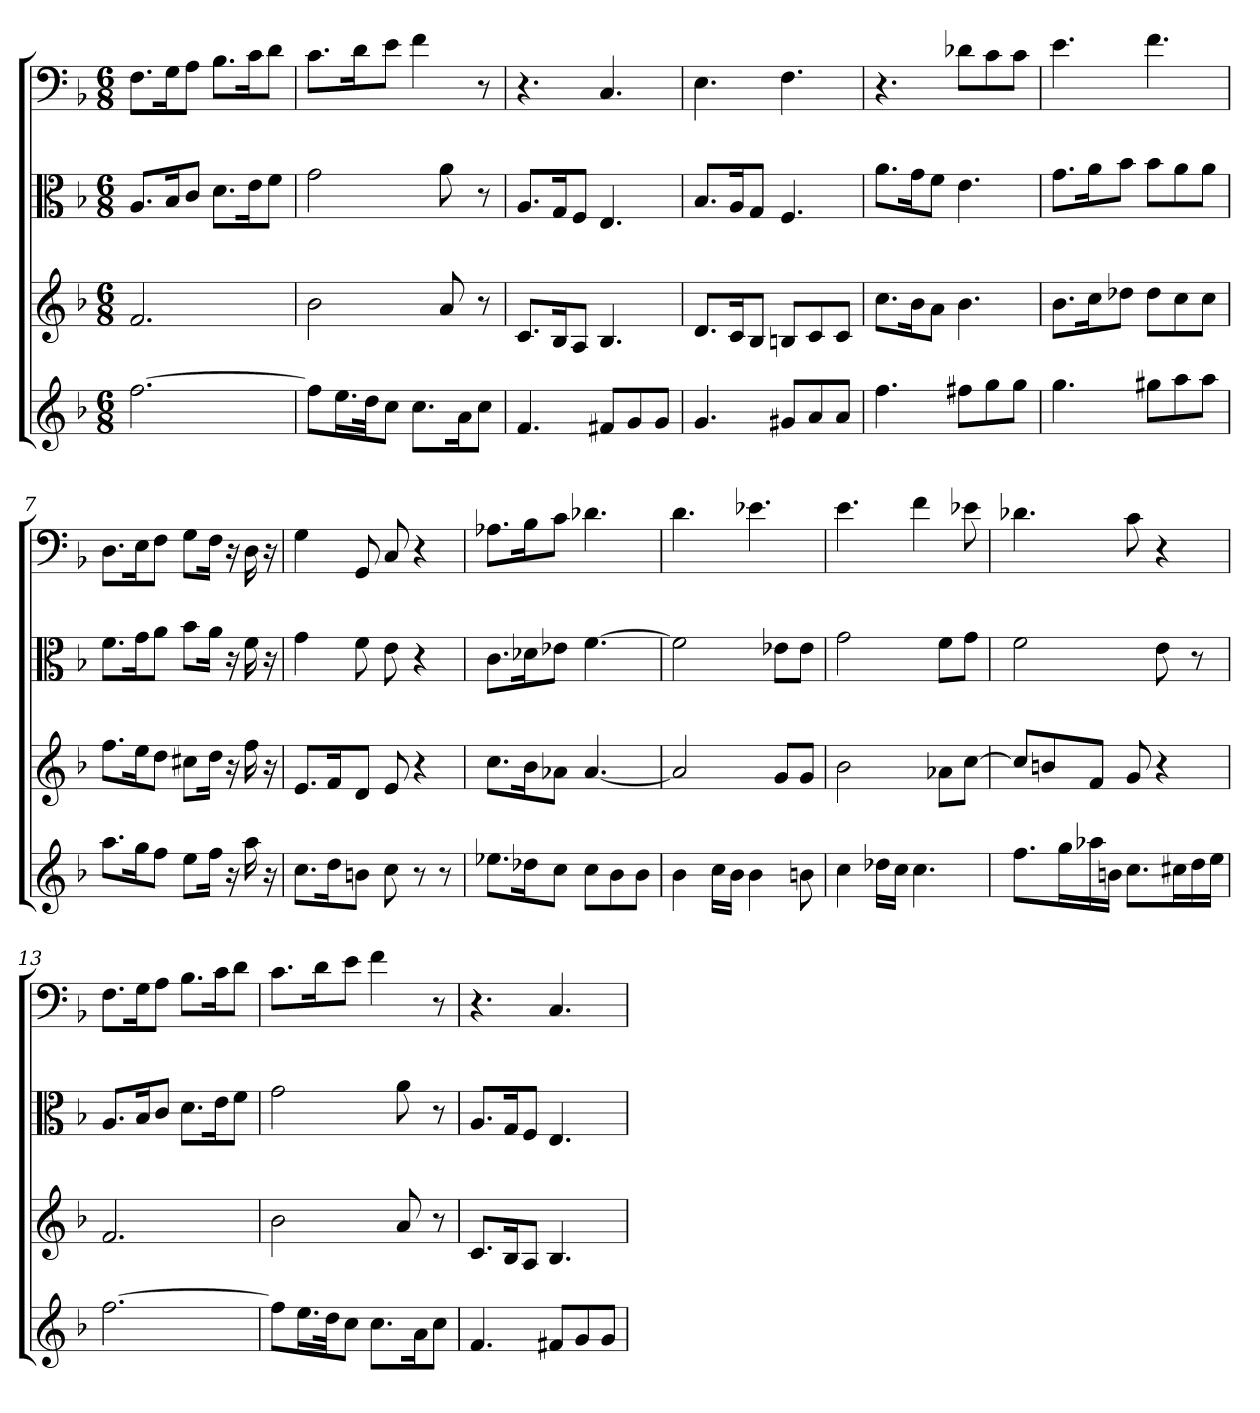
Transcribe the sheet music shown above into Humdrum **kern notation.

**kern	**kern	**kern	**kern
*part4	*part3	*part2	*part1
*staff4	*staff3	*staff2	*staff1
*	*	*clefC3	*clefF4
*k[b-]	*k[b-]	*k[b-]	*k[b-]
*F:	*F:	*F:	*F:
*M6/8	*M6/8	*M6/8	*M6/8
=1	=1	=1	=1
[2.ff	2.f	8.A/L	8.F\L
.	.	16B-/K	16G\K
.	.	8c/J	8A\J
.	.	8.d\L	8.B-\L
.	.	16e\K	16c\K
.	.	8f\J	8d\J
=2	=2	=2	=2
8ffL]	2b-	2g	8.c\L
16.eeL	.	.	.
.	.	.	16d\K
32ddJk	.	.	.
8ccJ	.	.	8e\J
8.ccL	.	.	4f
.	8a	8a	.
16aK	.	.	.
8ccJ	8r	8r	8r
=3	=3	=3	=3
4.f	8.cL	8.A/L	4.r
.	16B-K	16G/K	.
.	8AJ	8F/J	.
8f#XL	4.B-	4.E	4.C
8g	.	.	.
8gJ	.	.	.
=4	=4	=4	=4
4.g	8.dL	8.B-/L	4.E
.	16cK	16A/K	.
.	8B-J	8G/J	.
8g#XL	8BnL	4.F	4.F
8a	8c	.	.
8aJ	8cJ	.	.
=5	=5	=5	=5
4.ff	8.ccL	8.a\L	4.r
.	16b-K	16g\K	.
.	8aJ	8f\J	.
8ff#XL	4.b-	4.e	8d-X\L
8gg	.	.	8c\
8ggJ	.	.	8c\J
=6	=6	=6	=6
4.gg	8.b-L	8.g\L	4.e
.	16ccK	16a\K	.
.	8dd-XJ	8b-\J	.
8gg#XL	8dd-L	8b-\L	4.f
8aa	8cc	8a\	.
8aaJ	8ccJ	8a\J	.
=7	=7	=7	=7
8.aaL	8.ffL	8.f\L	8.D\L
16ggK	16eeK	16g\K	16E\K
8ffJ	8ddJ	8a\J	8F\J
8eeL	8cc#XL	8b-\L	8G\L
16ffJk	16ddJk	16a\Jk	16F\Jk
16r	16r	16r	16r
16aa	16ff	16f	16D
16r	16r	16r	16r
=8	=8	=8	=8
8.ccL	8.eL	4g	4G
16ddK	16fK	.	.
8bnJ	8dJ	8f	8GG
8cc	8e	8e	8C
8r	4r	4r	4r
8r	.	.	.
=9	=9	=9	=9
8.ee-XL	8.ccL	8.c\L	8.A-X\L
16dd-XK	16b-K	16d-X\K	16B-\K
8ccJ	8a-XJ	8e-X\J	8c\J
8ccL	[4.a-	[4.f	4.d-X
8b-	.	.	.
8b-J	.	.	.
=10	=10	=10	=10
4b-	2a-]	2f]	4.d
16ccLL	.	.	.
16b-JJ	.	.	.
4b-	.	.	4.e-X
.	8gL	8e-X\L	.
8bn	8gJ	8e-\J	.
=11	=11	=11	=11
4cc	2b-	2g	4.e
16dd-XLL	.	.	.
16ccJJ	.	.	.
4.cc	.	.	4f
.	8a-XL	8f\L	.
.	[8ccJ	8g\J	8e-X
=12	=12	=12	=12
8.ffL	8ccL]	2f	4.d-X
.	8bn	.	.
16ggL	.	.	.
16aa-X	8fJ	.	.
16bnJJ	.	.	.
8.ccL	8g	.	8c
.	4r	8e	4r
16cc#XL	.	.	.
16dd	.	8r	.
16eeJJ	.	.	.
=13	=13	=13	=13
[2.ff	2.f	8.A/L	8.F\L
.	.	16B-/K	16G\K
.	.	8c/J	8A\J
.	.	8.d\L	8.B-\L
.	.	16e\K	16c\K
.	.	8f\J	8d\J
=14	=14	=14	=14
8ffL]	2b-	2g	8.c\L
16.eeL	.	.	.
.	.	.	16d\K
32ddJk	.	.	.
8ccJ	.	.	8e\J
8.ccL	.	.	4f
.	8a	8a	.
16aK	.	.	.
8ccJ	8r	8r	8r
=15	=15	=15	=15
4.f	8.cL	8.A/L	4.r
.	16B-K	16G/K	.
.	8AJ	8F/J	.
8f#XL	4.B-	4.E	4.C
8g	.	.	.
8gJ	.	.	.
=	=	=	=
*-	*-	*-	*-
